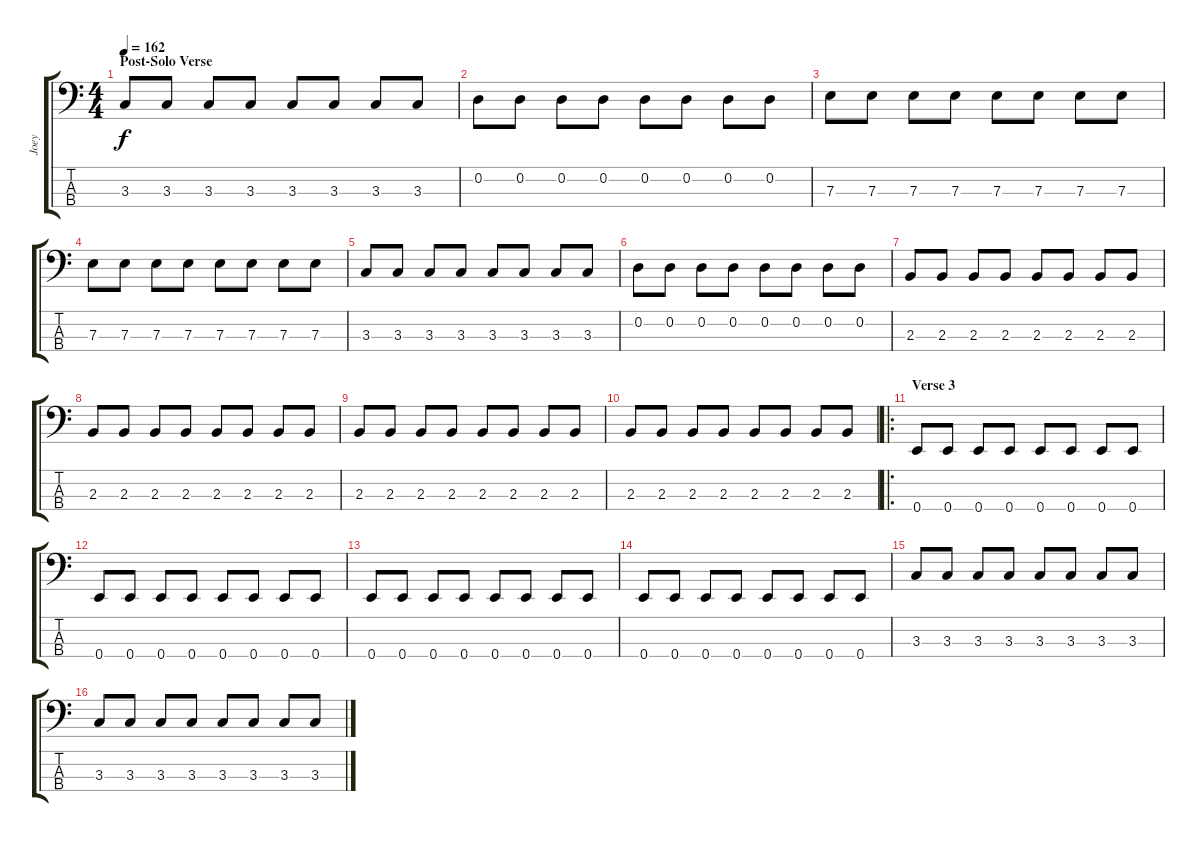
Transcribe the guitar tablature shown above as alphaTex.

\track ("Joey" "Joey") {instrument electricbasspick}
\staff {score tabs}
\tuning (G2 D2 A1 E1) {hide}
\ts (4 4)
\section ("" "Post-Solo Verse")
\tempo 162
\clef f4
\ks c
3.3.8{dy f} 3.3.8 3.3.8 3.3.8 3.3.8 3.3.8 3.3.8 3.3.8 |
0.2.8 0.2.8 0.2.8 0.2.8 0.2.8 0.2.8 0.2.8 0.2.8 |
7.3.8 7.3.8 7.3.8 7.3.8 7.3.8 7.3.8 7.3.8 7.3.8 |
7.3.8 7.3.8 7.3.8 7.3.8 7.3.8 7.3.8 7.3.8 7.3.8 |
3.3.8 3.3.8 3.3.8 3.3.8 3.3.8 3.3.8 3.3.8 3.3.8 |
0.2.8 0.2.8 0.2.8 0.2.8 0.2.8 0.2.8 0.2.8 0.2.8 |
2.3.8 2.3.8 2.3.8 2.3.8 2.3.8 2.3.8 2.3.8 2.3.8 |
2.3.8 2.3.8 2.3.8 2.3.8 2.3.8 2.3.8 2.3.8 2.3.8 |
2.3.8 2.3.8 2.3.8 2.3.8 2.3.8 2.3.8 2.3.8 2.3.8 |
2.3.8 2.3.8 2.3.8 2.3.8 2.3.8 2.3.8 2.3.8 2.3.8 |
\ro
\section ("" "Verse 3")
0.4.8 0.4.8 0.4.8 0.4.8 0.4.8 0.4.8 0.4.8 0.4.8 |
0.4.8 0.4.8 0.4.8 0.4.8 0.4.8 0.4.8 0.4.8 0.4.8 |
0.4.8 0.4.8 0.4.8 0.4.8 0.4.8 0.4.8 0.4.8 0.4.8 |
0.4.8 0.4.8 0.4.8 0.4.8 0.4.8 0.4.8 0.4.8 0.4.8 |
3.3.8 3.3.8 3.3.8 3.3.8 3.3.8 3.3.8 3.3.8 3.3.8 |
3.3.8 3.3.8 3.3.8 3.3.8 3.3.8 3.3.8 3.3.8 3.3.8
